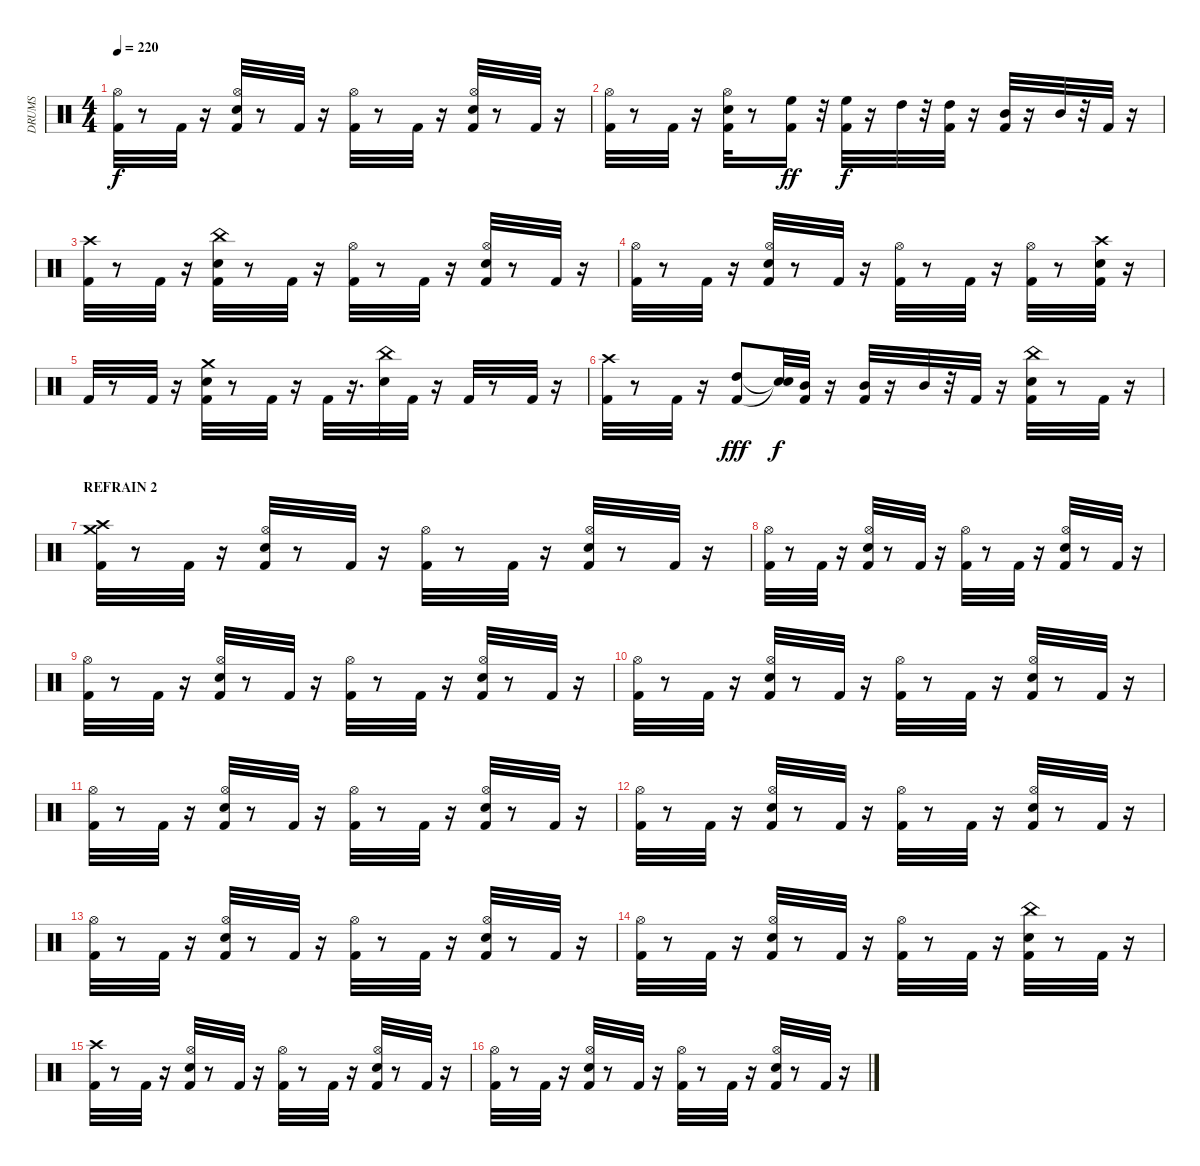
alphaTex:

\track ("DRUMS" "DRUMS") {instrument percussion}
\staff {score}
\articulation defaults
\ts (4 4)
\tempo 220
\clef neutral
\ks c
("Kick (hit) 2" "Hi-Hat (open)").32{dy f} r.8 "Kick (hit) 2".32 r.16 ("Kick (hit) 2" "Electric Snare (hit)" "Hi-Hat (open)").32 r.8 "Kick (hit) 2".32 r.16 ("Hi-Hat (open)" "Kick (hit) 2").32 r.8 "Kick (hit) 2".32 r.16 ("Electric Snare (hit)" "Hi-Hat (open)" "Kick (hit) 2").32 r.8 "Kick (hit) 2".32 r.16 |
("Hi-Hat (open)" "Kick (hit) 2").32 r.8 "Kick (hit) 2".32 r.16 ("Kick (hit) 2" "Hi-Hat (open)" "Electric Snare (hit)").32 r.8 ("Kick (hit) 2" "High Floor Tom (hit)").16{dy ff} r.32 ("Kick (hit) 2" "High Floor Tom (hit)").32{dy f} r.16 "High Tom (hit)".32 r.32 ("Kick (hit) 2" "High Tom (hit)").32 r.16 ("Kick (hit) 2" "Mid Tom (hit)").32 r.16 "Mid Tom (hit)".32 r.32 "Kick (hit) 2".32 r.16 |
("Crash high (hit)" "Kick (hit) 2").32 r.8 "Kick (hit) 2".32 r.16 ("Electric Snare (hit)" "Kick (hit) 2" "China (hit)").32 r.8 "Kick (hit) 2".32 r.16 ("Kick (hit) 2" "Hi-Hat (open)").32 r.8 "Kick (hit) 2".32 r.16 ("Hi-Hat (open)" "Electric Snare (hit)" "Kick (hit) 2").32 r.8 "Kick (hit) 2".32 r.16 |
("Kick (hit) 2" "Hi-Hat (open)").32 r.8 "Kick (hit) 2".32 r.16 ("Kick (hit) 2" "Electric Snare (hit)" "Hi-Hat (open)").32 r.8 "Kick (hit) 2".32 r.16 ("Hi-Hat (open)" "Kick (hit) 2").32 r.8 "Kick (hit) 2".32 r.16 ("Kick (hit) 2" "Hi-Hat (open)").32 r.8 ("Kick (hit) 2" "Crash high (hit)" "Electric Snare (hit)").32 r.16 |
"Kick (hit) 2".32 r.8 "Kick (hit) 2".32 r.16 ("Electric Snare (hit)" "Kick (hit) 2" "Crash medium (hit)").32 r.8 "Kick (hit) 2".32 r.16 "Kick (hit) 2".32 r.16{d} ("China (hit)" "Electric Snare (hit)").32 "Kick (hit) 2".32 r.16 "Kick (hit) 2".32 r.8 "Kick (hit) 2".32 r.16 |
("Crash high (hit)" "Kick (hit) 2").32 r.8 "Kick (hit) 2".32 r.16 ("Kick (hit) 2" "High Tom (hit)").8{dy fff} ("Snare (hit)"{t} "Snare (hit)"{t}).32{dy f} ("Kick (hit) 2" "Mid Tom (hit)").32 r.16 ("Mid Tom (hit)" "Kick (hit) 2").32 r.16 "Mid Tom (hit)".32 r.32 "Kick (hit) 2".32 r.16 ("China (hit)" "Electric Snare (hit)" "Kick (hit) 2").32 r.8 "Kick (hit) 2".32 r.16 |
\section ("" "REFRAIN 2")
("Kick (hit) 2" "Crash high (hit)" "Crash medium (hit)").32 r.8 "Kick (hit) 2".32 r.16 ("Hi-Hat (open)" "Kick (hit) 2" "Electric Snare (hit)").32 r.8 "Kick (hit) 2".32 r.16 ("Kick (hit) 2" "Hi-Hat (open)").32 r.8 "Kick (hit) 2".32 r.16 ("Electric Snare (hit)" "Hi-Hat (open)" "Kick (hit) 2").32 r.8 "Kick (hit) 2".32 r.16 |
("Kick (hit) 2" "Hi-Hat (open)").32 r.8 "Kick (hit) 2".32 r.16 ("Hi-Hat (open)" "Electric Snare (hit)" "Kick (hit) 2").32 r.8 "Kick (hit) 2".32 r.16 ("Hi-Hat (open)" "Kick (hit) 2").32 r.8 "Kick (hit) 2".32 r.16 ("Electric Snare (hit)" "Kick (hit) 2" "Hi-Hat (open)").32 r.8 "Kick (hit) 2".32 r.16 |
("Hi-Hat (open)" "Kick (hit) 2").32 r.8 "Kick (hit) 2".32 r.16 ("Kick (hit) 2" "Hi-Hat (open)" "Electric Snare (hit)").32 r.8 "Kick (hit) 2".32 r.16 ("Kick (hit) 2" "Hi-Hat (open)").32 r.8 "Kick (hit) 2".32 r.16 ("Kick (hit) 2" "Electric Snare (hit)" "Hi-Hat (open)").32 r.8 "Kick (hit) 2".32 r.16 |
("Hi-Hat (open)" "Kick (hit) 2").32 r.8 "Kick (hit) 2".32 r.16 ("Electric Snare (hit)" "Kick (hit) 2" "Hi-Hat (open)").32 r.8 "Kick (hit) 2".32 r.16 ("Hi-Hat (open)" "Kick (hit) 2").32 r.8 "Kick (hit) 2".32 r.16 ("Kick (hit) 2" "Electric Snare (hit)" "Hi-Hat (open)").32 r.8 "Kick (hit) 2".32 r.16 |
("Kick (hit) 2" "Hi-Hat (open)").32 r.8 "Kick (hit) 2".32 r.16 ("Kick (hit) 2" "Electric Snare (hit)" "Hi-Hat (open)").32 r.8 "Kick (hit) 2".32 r.16 ("Kick (hit) 2" "Hi-Hat (open)").32 r.8 "Kick (hit) 2".32 r.16 ("Electric Snare (hit)" "Hi-Hat (open)" "Kick (hit) 2").32 r.8 "Kick (hit) 2".32 r.16 |
("Kick (hit) 2" "Hi-Hat (open)").32 r.8 "Kick (hit) 2".32 r.16 ("Electric Snare (hit)" "Hi-Hat (open)" "Kick (hit) 2").32 r.8 "Kick (hit) 2".32 r.16 ("Hi-Hat (open)" "Kick (hit) 2").32 r.8 "Kick (hit) 2".32 r.16 ("Hi-Hat (open)" "Electric Snare (hit)" "Kick (hit) 2").32 r.8 "Kick (hit) 2".32 r.16 |
("Kick (hit) 2" "Hi-Hat (open)").32 r.8 "Kick (hit) 2".32 r.16 ("Electric Snare (hit)" "Hi-Hat (open)" "Kick (hit) 2").32 r.8 "Kick (hit) 2".32 r.16 ("Hi-Hat (open)" "Kick (hit) 2").32 r.8 "Kick (hit) 2".32 r.16 ("Kick (hit) 2" "Electric Snare (hit)" "Hi-Hat (open)").32 r.8 "Kick (hit) 2".32 r.16 |
("Kick (hit) 2" "Hi-Hat (open)").32 r.8 "Kick (hit) 2".32 r.16 ("Hi-Hat (open)" "Kick (hit) 2" "Electric Snare (hit)").32 r.8 "Kick (hit) 2".32 r.16 ("Hi-Hat (open)" "Kick (hit) 2").32 r.8 "Kick (hit) 2".32 r.16 ("China (hit)" "Kick (hit) 2" "Electric Snare (hit)").32 r.8 "Kick (hit) 2".32 r.16 |
("Kick (hit) 2" "Crash high (hit)").32 r.8 "Kick (hit) 2".32 r.16 ("Kick (hit) 2" "Hi-Hat (open)" "Electric Snare (hit)").32 r.8 "Kick (hit) 2".32 r.16 ("Hi-Hat (open)" "Kick (hit) 2").32 r.8 "Kick (hit) 2".32 r.16 ("Kick (hit) 2" "Hi-Hat (open)" "Electric Snare (hit)").32 r.8 "Kick (hit) 2".32 r.16 |
("Hi-Hat (open)" "Kick (hit) 2").32 r.8 "Kick (hit) 2".32 r.16 ("Electric Snare (hit)" "Kick (hit) 2" "Hi-Hat (open)").32 r.8 "Kick (hit) 2".32 r.16 ("Kick (hit) 2" "Hi-Hat (open)").32 r.8 "Kick (hit) 2".32 r.16 ("Hi-Hat (open)" "Electric Snare (hit)" "Kick (hit) 2").32 r.8 "Kick (hit) 2".32 r.16
